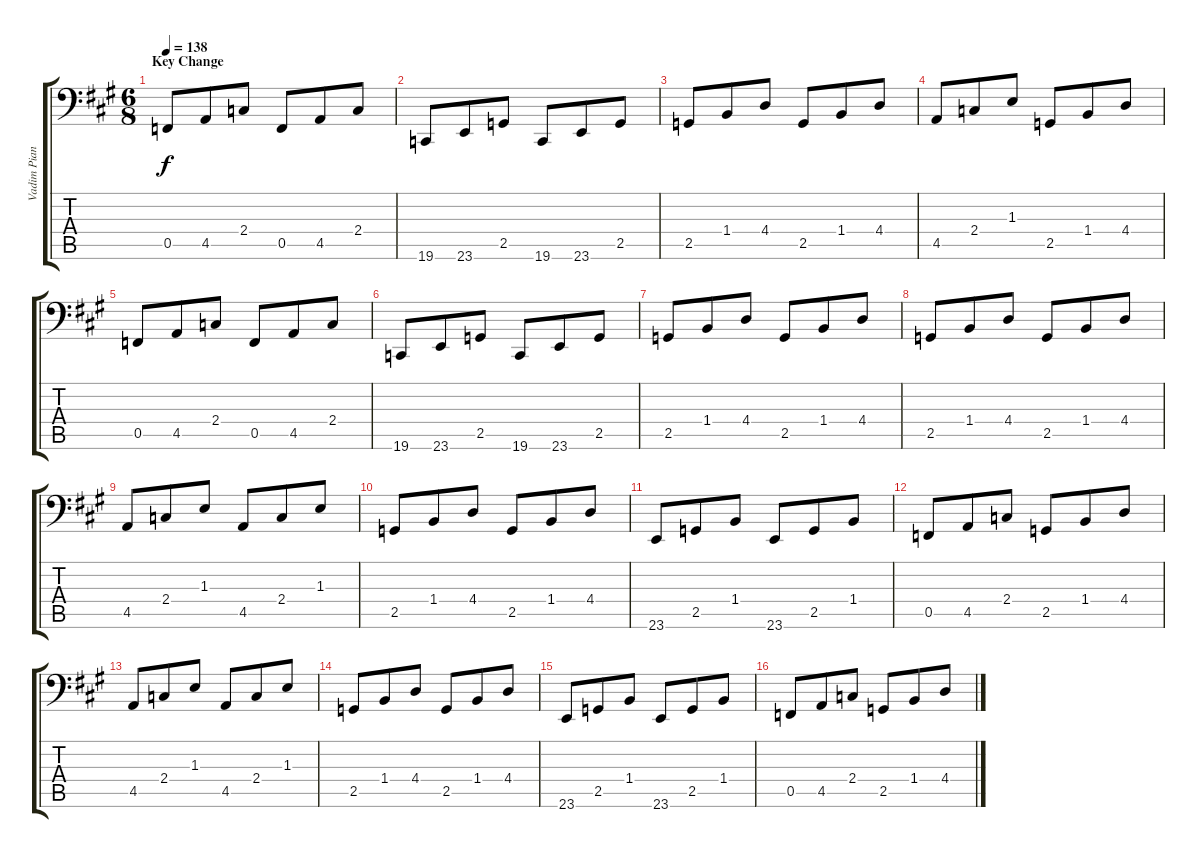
\track ("Vadim Piano Bass" "Vadim Pian") {instrument acousticgrandpiano}
\staff {score tabs}
\tuning (A4 A3 Eb3 Bb2 F2 F0) {hide}
\ts (6 8)
\section ("" "Key Change")
\tempo 138
\clef f4
\ks a
0.5.8{dy f} 4.5.8 2.4.8 0.5.8 4.5.8 2.4.8 |
19.6.8 23.6.8 2.5.8 19.6.8 23.6.8 2.5.8 |
2.5.8 1.4.8 4.4.8 2.5.8 1.4.8 4.4.8 |
4.5.8 2.4.8 1.3.8 2.5.8 1.4.8 4.4.8 |
0.5.8 4.5.8 2.4.8 0.5.8 4.5.8 2.4.8 |
19.6.8 23.6.8 2.5.8 19.6.8 23.6.8 2.5.8 |
2.5.8 1.4.8 4.4.8 2.5.8 1.4.8 4.4.8 |
2.5.8 1.4.8 4.4.8 2.5.8 1.4.8 4.4.8 |
4.5.8 2.4.8 1.3.8 4.5.8 2.4.8 1.3.8 |
2.5.8 1.4.8 4.4.8 2.5.8 1.4.8 4.4.8 |
23.6.8 2.5.8 1.4.8 23.6.8 2.5.8 1.4.8 |
0.5.8 4.5.8 2.4.8 2.5.8 1.4.8 4.4.8 |
4.5.8 2.4.8 1.3.8 4.5.8 2.4.8 1.3.8 |
2.5.8 1.4.8 4.4.8 2.5.8 1.4.8 4.4.8 |
23.6.8 2.5.8 1.4.8 23.6.8 2.5.8 1.4.8 |
0.5.8 4.5.8 2.4.8 2.5.8 1.4.8 4.4.8
